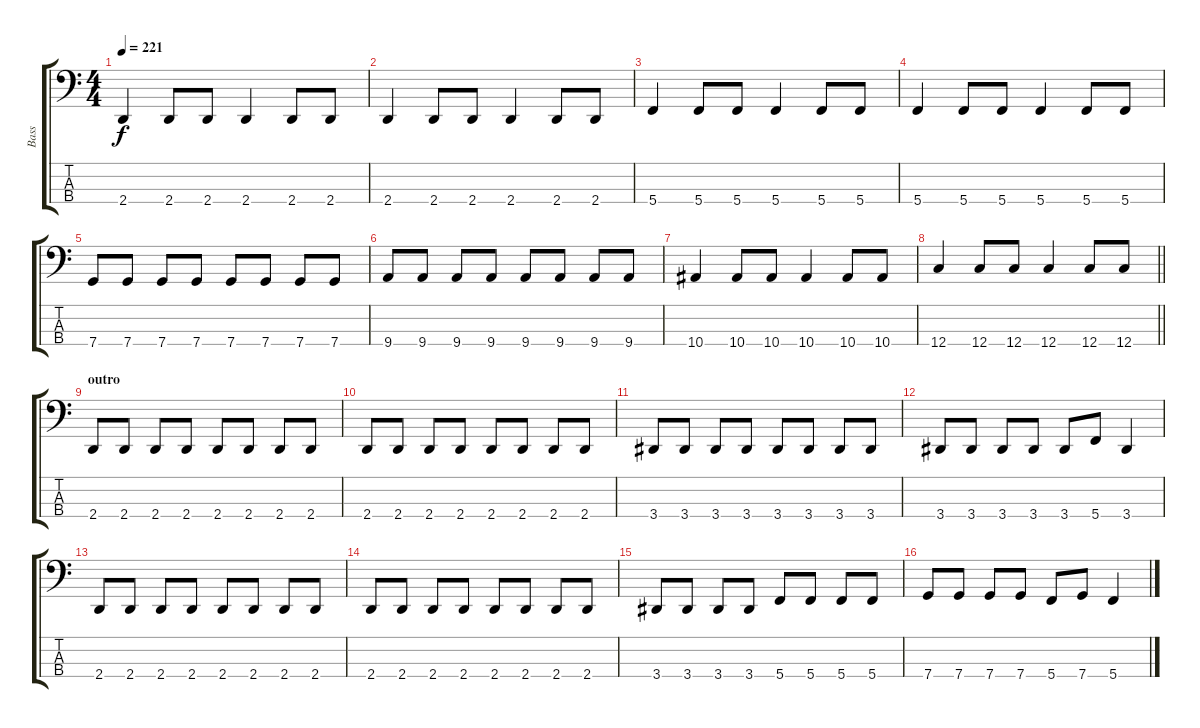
\track ("Bass" "Bass") {instrument electricbasspick}
\staff {score tabs}
\tuning (F2 C2 G1 C1) {hide}
\ts (4 4)
\tempo 221
\clef f4
\ks c
2.4.4{dy f} 2.4.8 2.4.8 2.4.4 2.4.8 2.4.8 |
2.4.4 2.4.8 2.4.8 2.4.4 2.4.8 2.4.8 |
5.4.4 5.4.8 5.4.8 5.4.4 5.4.8 5.4.8 |
5.4.4 5.4.8 5.4.8 5.4.4 5.4.8 5.4.8 |
7.4.8 7.4.8 7.4.8 7.4.8 7.4.8 7.4.8 7.4.8 7.4.8 |
9.4.8 9.4.8 9.4.8 9.4.8 9.4.8 9.4.8 9.4.8 9.4.8 |
10.4.4 10.4.8 10.4.8 10.4.4 10.4.8 10.4.8 |
\barLineRight lightlight
12.4.4 12.4.8 12.4.8 12.4.4 12.4.8 12.4.8 |
\section ("" "outro")
2.4.8 2.4.8 2.4.8 2.4.8 2.4.8 2.4.8 2.4.8 2.4.8 |
2.4.8 2.4.8 2.4.8 2.4.8 2.4.8 2.4.8 2.4.8 2.4.8 |
3.4.8 3.4.8 3.4.8 3.4.8 3.4.8 3.4.8 3.4.8 3.4.8 |
3.4.8 3.4.8 3.4.8 3.4.8 3.4.8 5.4.8 3.4.4 |
2.4.8 2.4.8 2.4.8 2.4.8 2.4.8 2.4.8 2.4.8 2.4.8 |
2.4.8 2.4.8 2.4.8 2.4.8 2.4.8 2.4.8 2.4.8 2.4.8 |
3.4.8 3.4.8 3.4.8 3.4.8 5.4.8 5.4.8 5.4.8 5.4.8 |
7.4.8 7.4.8 7.4.8 7.4.8 5.4.8 7.4.8 5.4.4
